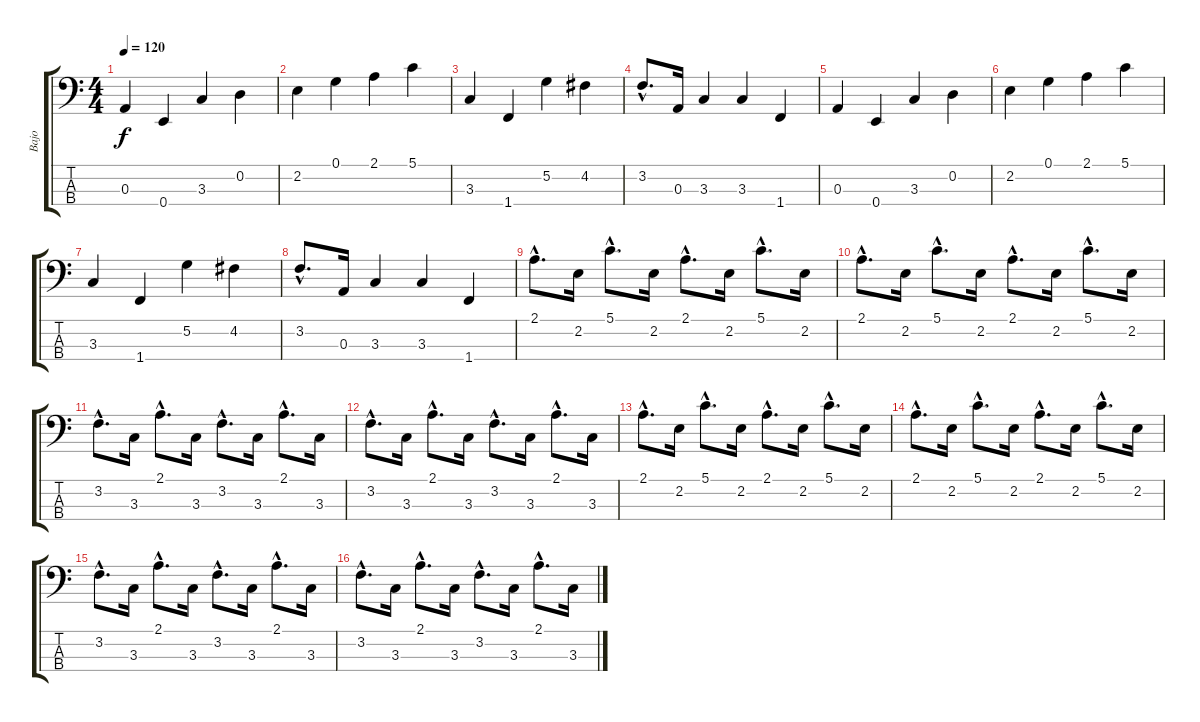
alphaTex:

\track ("Bajo" "Bajo") {instrument electricbassfinger}
\staff {score tabs}
\tuning (G2 D2 A1 E1) {hide}
\ts (4 4)
\tempo 120
\clef f4
\ks c
0.3.4{dy f} 0.4.4 3.3.4 0.2.4 |
2.2.4 0.1.4 2.1.4 5.1.4 |
3.3.4 1.4.4 5.2.4 4.2.4 |
3.2{hac}.8{d} 0.3.16 3.3.4 3.3.4 1.4.4 |
0.3.4 0.4.4 3.3.4 0.2.4 |
2.2.4 0.1.4 2.1.4 5.1.4 |
3.3.4 1.4.4 5.2.4 4.2.4 |
3.2{hac}.8{d} 0.3.16 3.3.4 3.3.4 1.4.4 |
2.1{hac}.8{d} 2.2.16 5.1{hac}.8{d} 2.2.16 2.1{hac}.8{d} 2.2.16 5.1{hac}.8{d} 2.2.16 |
2.1{hac}.8{d} 2.2.16 5.1{hac}.8{d} 2.2.16 2.1{hac}.8{d} 2.2.16 5.1{hac}.8{d} 2.2.16 |
3.2{hac}.8{d} 3.3.16 2.1{hac}.8{d} 3.3.16 3.2{hac}.8{d} 3.3.16 2.1{hac}.8{d} 3.3.16 |
3.2{hac}.8{d} 3.3.16 2.1{hac}.8{d} 3.3.16 3.2{hac}.8{d} 3.3.16 2.1{hac}.8{d} 3.3.16 |
2.1{hac}.8{d} 2.2.16 5.1{hac}.8{d} 2.2.16 2.1{hac}.8{d} 2.2.16 5.1{hac}.8{d} 2.2.16 |
2.1{hac}.8{d} 2.2.16 5.1{hac}.8{d} 2.2.16 2.1{hac}.8{d} 2.2.16 5.1{hac}.8{d} 2.2.16 |
3.2{hac}.8{d} 3.3.16 2.1{hac}.8{d} 3.3.16 3.2{hac}.8{d} 3.3.16 2.1{hac}.8{d} 3.3.16 |
3.2{hac}.8{d} 3.3.16 2.1{hac}.8{d} 3.3.16 3.2{hac}.8{d} 3.3.16 2.1{hac}.8{d} 3.3.16
